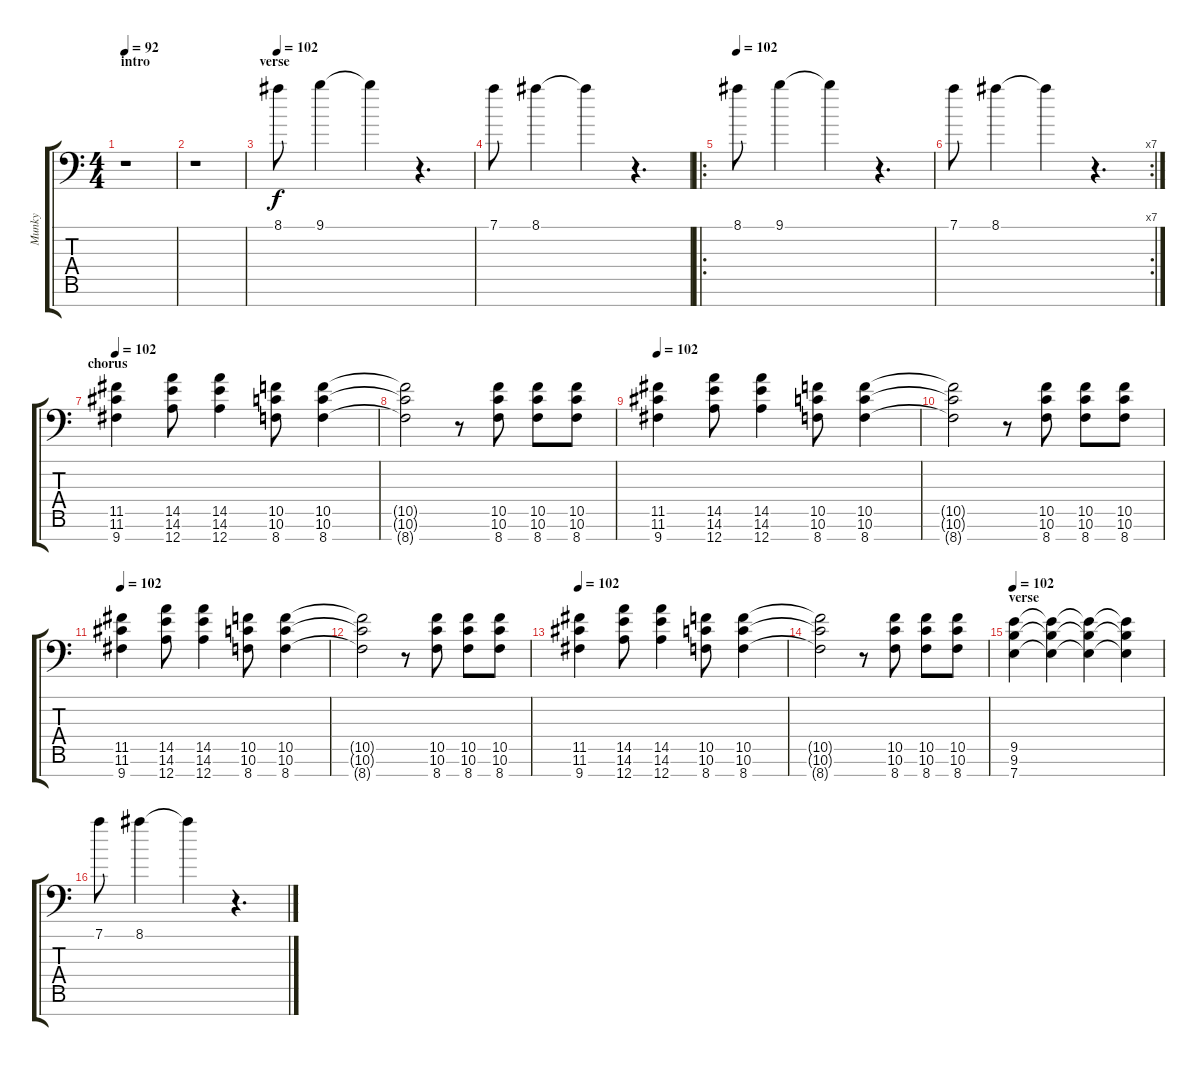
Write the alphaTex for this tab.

\track ("Munky" "Munky") {instrument overdrivenguitar}
\staff {score tabs}
\tuning (D4 A3 F3 C3 G2 D2 A1) {hide}
\ts (4 4)
\section ("" "intro")
\tempo 92
\clef f4
\ks c
r.1{dy f instrument overdrivenguitar} |
r.1 |
\section ("" "verse")
\tempo 102
8.1.8 9.1.4 9.1{t}.4 r.4{d} |
7.1.8 8.1.4 8.1{t}.4 r.4{d} |
\ro
\tempo 102
8.1.8 9.1.4 9.1{t}.4 r.4{d} |
\rc 7
7.1.8 8.1.4 8.1{t}.4 r.4{d} |
\section ("" "chorus")
\tempo 102
(11.5 11.6 9.7).4 (14.5 14.6 12.7).8 (14.5 14.6 12.7).4 (10.5 10.6 8.7).8 (10.5 10.6 8.7).4 |
(10.5{t} 10.6{t} 8.7{t}).2 r.8 (10.5 10.6 8.7).8 (10.5 10.6 8.7).8 (10.5 10.6 8.7).8 |
\tempo 102
(11.5 11.6 9.7).4 (14.5 14.6 12.7).8 (14.5 14.6 12.7).4 (10.5 10.6 8.7).8 (10.5 10.6 8.7).4 |
(10.5{t} 10.6{t} 8.7{t}).2 r.8 (10.5 10.6 8.7).8 (10.5 10.6 8.7).8 (10.5 10.6 8.7).8 |
\tempo 102
(11.5 11.6 9.7).4 (14.5 14.6 12.7).8 (14.5 14.6 12.7).4 (10.5 10.6 8.7).8 (10.5 10.6 8.7).4 |
(10.5{t} 10.6{t} 8.7{t}).2 r.8 (10.5 10.6 8.7).8 (10.5 10.6 8.7).8 (10.5 10.6 8.7).8 |
\tempo 102
(11.5 11.6 9.7).4 (14.5 14.6 12.7).8 (14.5 14.6 12.7).4 (10.5 10.6 8.7).8 (10.5 10.6 8.7).4 |
(10.5{t} 10.6{t} 8.7{t}).2 r.8 (10.5 10.6 8.7).8 (10.5 10.6 8.7).8 (10.5 10.6 8.7).8 |
\section ("" "verse")
\tempo 102
(9.5 9.6 7.7).4 (9.5{t} 9.6{t} 7.7{t}).4 (9.5{t} 9.6{t} 7.7{t}).4 (9.5{t} 9.6{t} 7.7{t}).4 |
7.1.8 8.1.4 8.1{t}.4 r.4{d}
